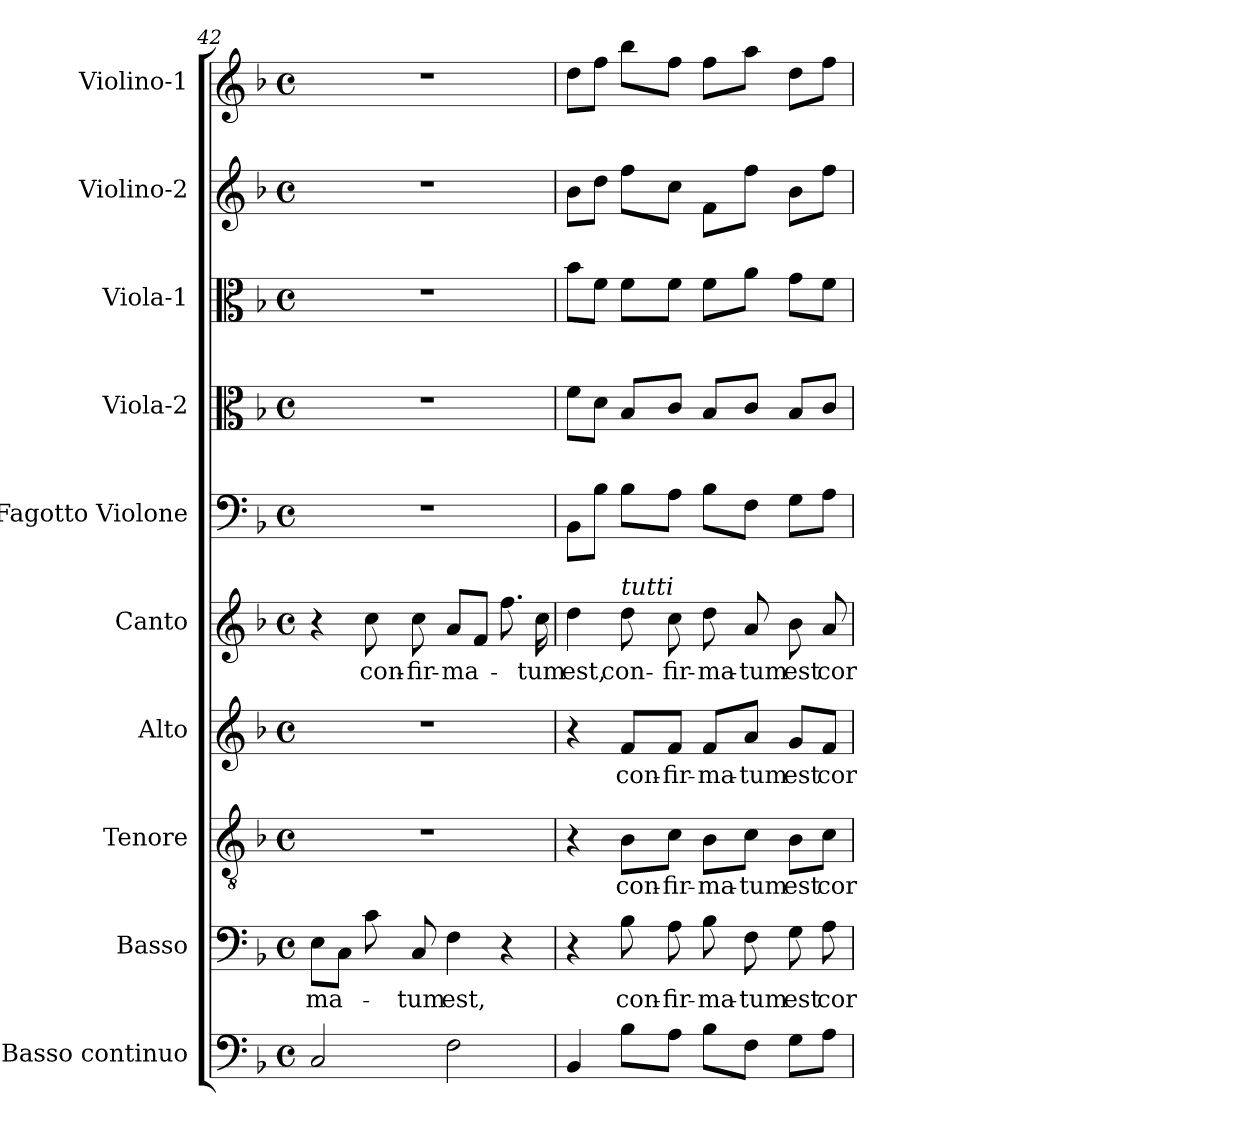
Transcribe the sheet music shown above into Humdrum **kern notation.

**kern	**kern	**text	**kern	**text	**kern	**text	**kern	**text	**kern	**kern	**kern	**kern	**kern
*part10	*part9	*part9	*part8	*part8	*part7	*part7	*part6	*part6	*part5	*part4	*part3	*part2	*part1
*staff10	*staff9	*staff9	*staff8	*staff8	*staff7	*staff7	*staff6	*staff6	*staff5	*staff4	*staff3	*staff2	*staff1
*I"Basso continuo	*I"Basso	*	*I"Tenore	*	*I"Alto	*	*I"Canto	*	*I"Fagotto Violone	*I"Viola-2	*I"Viola-1	*I"Violino-2	*I"Violino-1
*I'BC	*I'B	*	*I'T	*	*I'A	*	*I'C	*	*I'Fg	*I'Va2	*I'Va1	*I'Vi2	*I'Vi1
!!LO:LB:g=z
*clefF4	*clefF4	*	*clefGv2	*	*clefG2	*	*clefG2	*	*clefF4	*clefC3	*clefC3	*clefG2	*clefG2
*k[b-]	*k[b-]	*	*k[b-]	*	*k[b-]	*	*k[b-]	*	*k[b-]	*k[b-]	*k[b-]	*k[b-]	*k[b-]
*F:	*F:	*	*F:	*	*F:	*	*F:	*	*F:	*F:	*F:	*F:	*F:
*M4/4	*M4/4	*	*M4/4	*	*M4/4	*	*M4/4	*	*M4/4	*M4/4	*M4/4	*M4/4	*M4/4
*met(c)	*met(c)	*	*met(c)	*	*met(c)	*	*met(c)	*	*met(c)	*met(c)	*met(c)	*met(c)	*met(c)
=42	=42	=42	=42	=42	=42	=42	=42	=42	=42	=42	=42	=42	=42
!	!	!LO:LY:b	!	!	!	!	!	!	!	!	!	!	!
2C/	8E\L	-ma-	1r	.	1r	.	4r	.	1r	1r	1r	1r	1r
.	8C\J	.	.	.	.	.	.	.	.	.	.	.	.
!	!	!	!	!	!	!	!	!LO:LY:b	!	!	!	!	!
.	8c\	.	.	.	.	.	8cc\	con-	.	.	.	.	.
!	!	!LO:LY:b	!	!	!	!	!	!	!	!	!	!	!
!	!	!	!	!	!	!	!	!LO:LY:b	!	!	!	!	!
.	8C/	-tum	.	.	.	.	8cc\	-fir-	.	.	.	.	.
!	!	!LO:LY:b	!	!	!	!	!	!	!	!	!	!	!
!	!	!	!	!	!	!	!	!LO:LY:b	!	!	!	!	!
2F\	4F\	est,	.	.	.	.	8a/L	-ma-	.	.	.	.	.
.	.	.	.	.	.	.	8f/J	.	.	.	.	.	.
.	4r	.	.	.	.	.	8.ff\	.	.	.	.	.	.
!	!	!	!	!	!	!	!	!LO:LY:b	!	!	!	!	!
.	.	.	.	.	.	.	16cc\	-tum	.	.	.	.	.
=43	=43	=43	=43	=43	=43	=43	=43	=43	=43	=43	=43	=43	=43
!	!	!	!	!	!	!	!	!LO:LY:b	!	!	!	!	!
4BB-/	4r	.	4r	.	4r	.	4dd\	est,	8BB-\L	8f\L	8b-\L	8b-\L	8dd\L
.	.	.	.	.	.	.	.	.	8B-\J	8d\J	8f\J	8dd\J	8ff\J
!	!	!LO:LY:b	!	!	!	!	!	!	!	!	!	!	!
!	!	!	!	!LO:LY:b	!	!	!	!	!	!	!	!	!
!	!	!	!	!	!	!LO:LY:b	!	!	!	!	!	!	!
!	!	!	!	!	!	!	!LO:TX:a:i:t=tutti	!	!	!	!	!	!
!	!	!	!	!	!	!	!	!LO:LY:b	!	!	!	!	!
8B-\L	8B-\	con-	8B-\L	con-	8f/L	con-	8dd\	con-	8B-\L	8B-/L	8f\L	8ff\L	8bb-\L
!	!	!LO:LY:b	!	!	!	!	!	!	!	!	!	!	!
!	!	!	!	!LO:LY:b	!	!	!	!	!	!	!	!	!
!	!	!	!	!	!	!LO:LY:b	!	!	!	!	!	!	!
!	!	!	!	!	!	!	!	!LO:LY:b	!	!	!	!	!
8A\J	8A\	-fir-	8c\J	-fir-	8f/J	-fir-	8cc\	-fir-	8A\J	8c/J	8f\J	8cc\J	8ff\J
!	!	!LO:LY:b	!	!	!	!	!	!	!	!	!	!	!
!	!	!	!	!LO:LY:b	!	!	!	!	!	!	!	!	!
!	!	!	!	!	!	!LO:LY:b	!	!	!	!	!	!	!
!	!	!	!	!	!	!	!	!LO:LY:b	!	!	!	!	!
8B-\L	8B-\	-ma-	8B-\L	-ma-	8f/L	-ma-	8dd\	-ma-	8B-\L	8B-/L	8f\L	8f\L	8ff\L
!	!	!LO:LY:b	!	!	!	!	!	!	!	!	!	!	!
!	!	!	!	!LO:LY:b	!	!	!	!	!	!	!	!	!
!	!	!	!	!	!	!LO:LY:b	!	!	!	!	!	!	!
!	!	!	!	!	!	!	!	!LO:LY:b	!	!	!	!	!
8F\J	8F\	-tum	8c\J	-tum	8a/J	-tum	8a/	-tum	8F\J	8c/J	8a\J	8ff\J	8aa\J
!	!	!LO:LY:b	!	!	!	!	!	!	!	!	!	!	!
!	!	!	!	!LO:LY:b	!	!	!	!	!	!	!	!	!
!	!	!	!	!	!	!LO:LY:b	!	!	!	!	!	!	!
!	!	!	!	!	!	!	!	!LO:LY:b	!	!	!	!	!
8G\L	8G\	est	8B-\L	est	8g/L	est	8b-\	est	8G\L	8B-/L	8g\L	8b-\L	8dd\L
!	!	!LO:LY:b	!	!	!	!	!	!	!	!	!	!	!
!	!	!	!	!LO:LY:b	!	!	!	!	!	!	!	!	!
!	!	!	!	!	!	!LO:LY:b	!	!	!	!	!	!	!
!	!	!	!	!	!	!	!	!LO:LY:b	!	!	!	!	!
8A\J	8A\	cor	8c\J	cor	8f/J	cor	8a/	cor	8A\J	8c/J	8f\J	8ff\J	8ff\J
=	=	=	=	=	=	=	=	=	=	=	=	=	=
*-	*-	*-	*-	*-	*-	*-	*-	*-	*-	*-	*-	*-	*-
